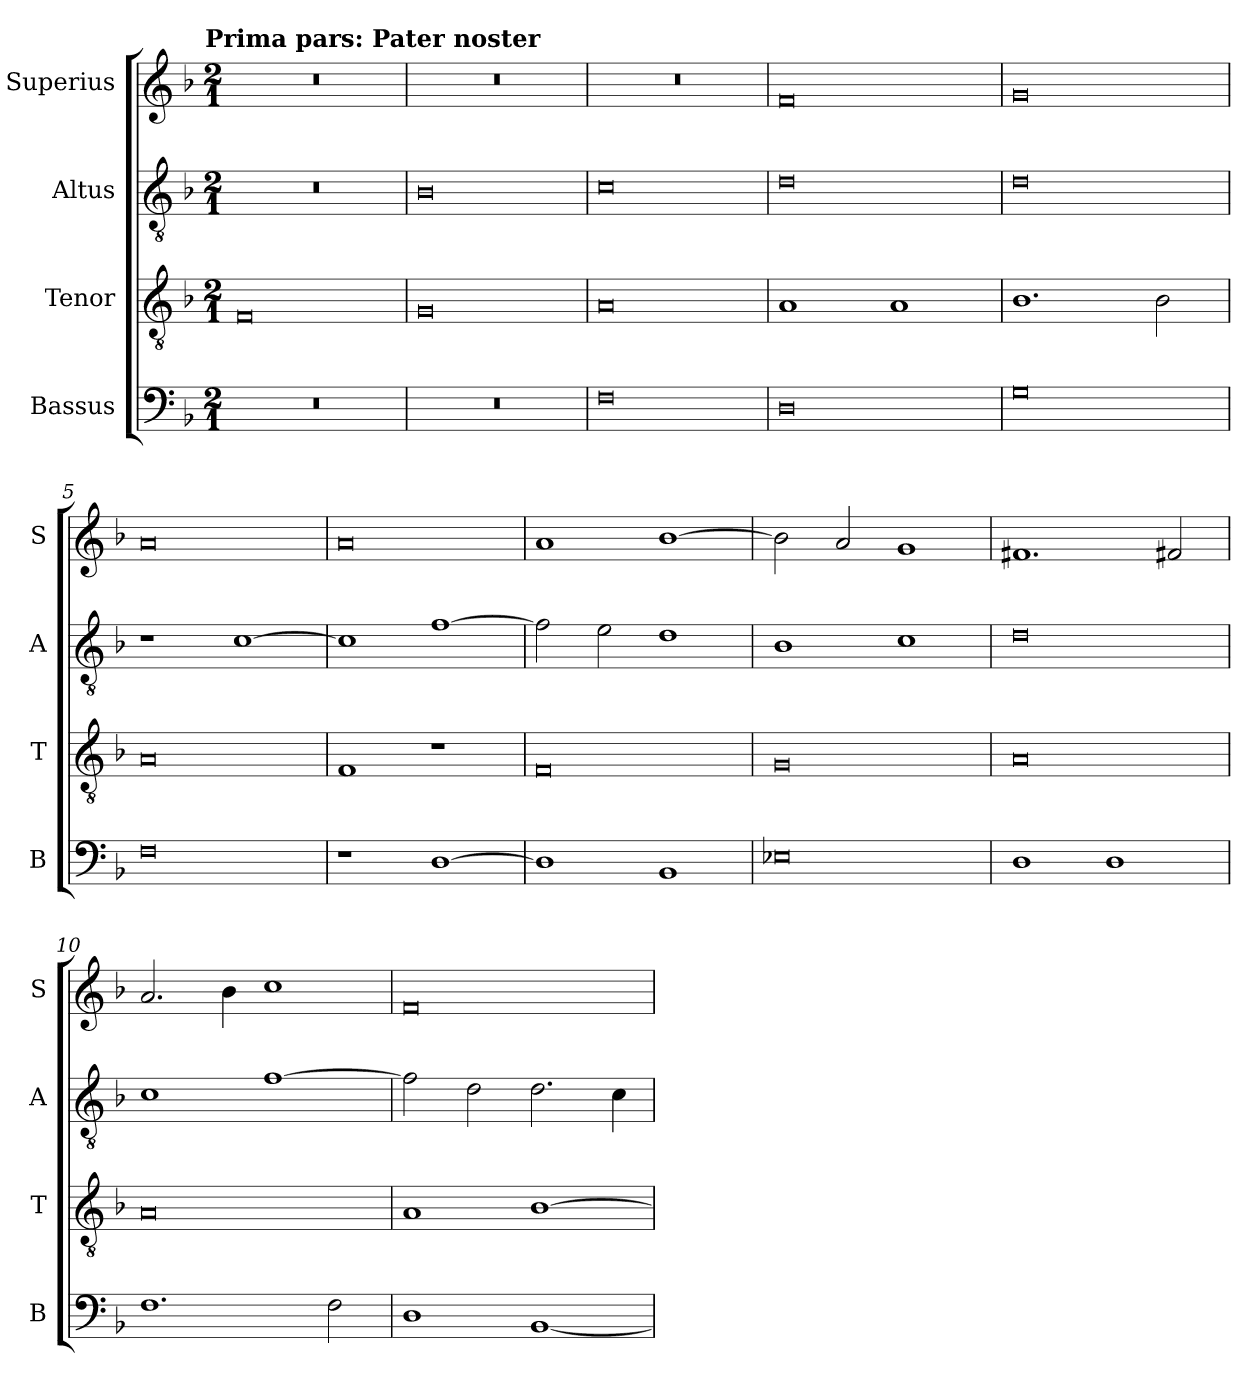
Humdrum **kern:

**kern	**kern	**kern	**kern
*part4	*part3	*part2	*part1
*staff4	*staff3	*staff2	*staff1
*I"Bassus	*I"Tenor	*I"Altus	*I"Superius
*I'B	*I'T	*I'A	*I'S
*clefF4	*clefGv2	*clefGv2	*clefG2
*k[b-]	*k[b-]	*k[b-]	*k[b-]
*F:	*F:	*F:	*F:
!!LO:TX:omd:t=Prima pars&colon; Pater noster
*M2/1	*M2/1	*M2/1	*M2/1
=	=	=	=
0r	0F	0r	0r
=1	=1	=1	=1
0r	0G	0B-	0r
=2	=2	=2	=2
0F	0A	0c	0r
=3	=3	=3	=3
0D	1A	0d	0f
.	1A	.	.
=4	=4	=4	=4
0G	1.B-	0d	0g
.	2B-	.	.
=5	=5	=5	=5
0F	0A	1r	0a
.	.	[1c	.
=6	=6	=6	=6
1r	1F	1c]	0a
[1D	1r	[1f	.
=7	=7	=7	=7
1D]	0F	2f]	1a
.	.	2e	.
1BB-	.	1d	[1b-
=8	=8	=8	=8
0E-X	0G	1B-	2b-]
.	.	.	2a
.	.	1c	1g
=9	=9	=9	=9
1D	0A	0d	1.f#X
1D	.	.	.
.	.	.	2f#X
=10	=10	=10	=10
1.F	0A	1c	2.a
.	.	.	4b-
.	.	[1f	1cc
2F	.	.	.
=11	=11	=11	=11
1D	1A	2f]	0f
.	.	2d	.
[1BB-	[1B-	2.d	.
.	.	4c	.
=	=	=	=
*-	*-	*-	*-
